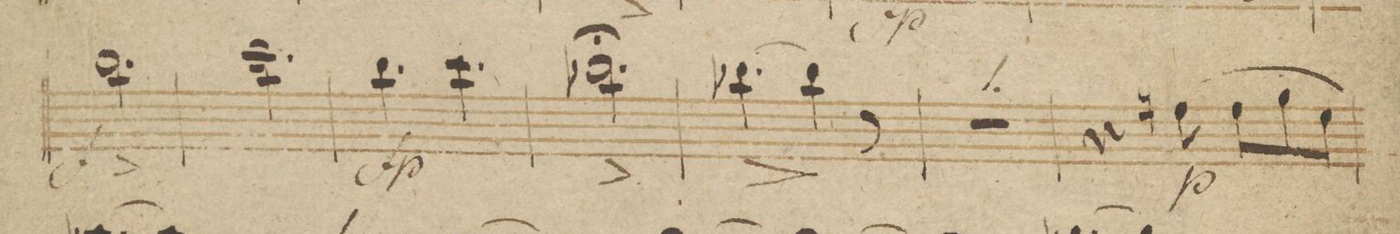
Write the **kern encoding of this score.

**kern	**dynam
*I"Clarinetto Imo in B.	*
*clefG2	*
*k[b-]	*
*M6/8	*
2.aa^<\	f
=79	=79
2.bb-\	.
=80	=80
4.aa\	fp
4.bb-\	.
=81	=81
2.aa-X^<;\	.
=82	=82
[4.aa-X^\	.
4aa-\]	.
8r	.
=83	=83
2.r	.
=84	=84
4r	.
(8ee-\	p
8ee-\L	.
8ff\	.
8dd\J)	.
=85	=85
*-	*-
